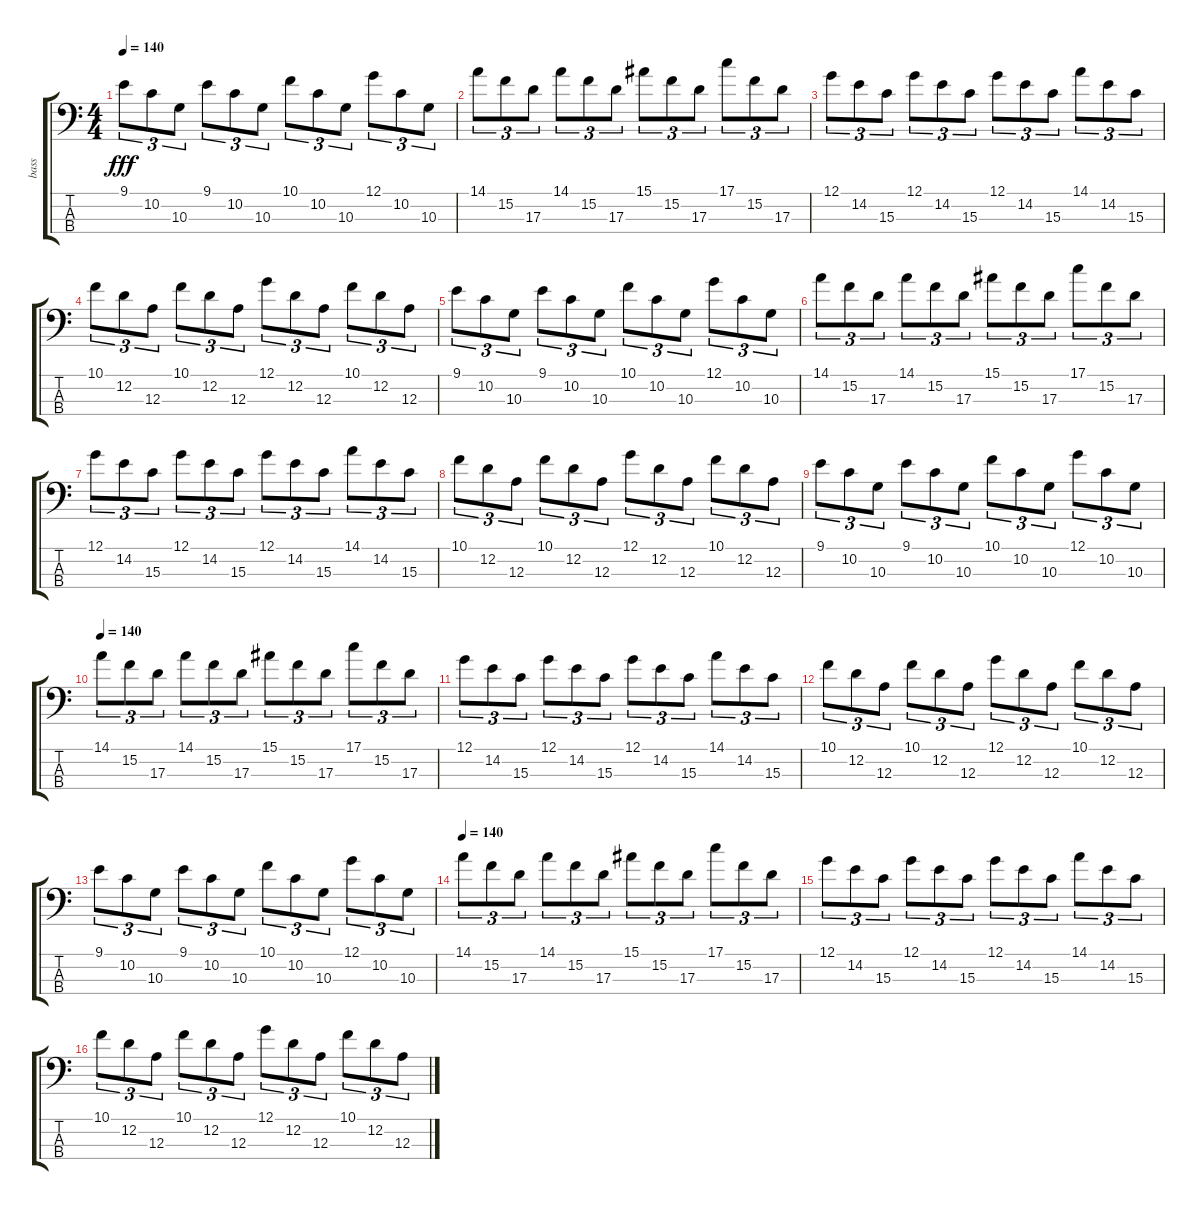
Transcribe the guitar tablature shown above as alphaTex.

\track ("bass" "bass") {instrument electricbassfinger}
\staff {score tabs}
\tuning (G2 D2 A1 D1) {hide}
\ts (4 4)
\tempo 140
\clef f4
\ks c
9.1.8{tu (3 2) dy fff} 10.2.8{tu (3 2)} 10.3.8{tu (3 2)} 9.1.8{tu (3 2)} 10.2.8{tu (3 2)} 10.3.8{tu (3 2)} 10.1.8{tu (3 2)} 10.2.8{tu (3 2)} 10.3.8{tu (3 2)} 12.1.8{tu (3 2)} 10.2.8{tu (3 2)} 10.3.8{tu (3 2)} |
14.1.8{tu (3 2)} 15.2.8{tu (3 2)} 17.3.8{tu (3 2)} 14.1.8{tu (3 2)} 15.2.8{tu (3 2)} 17.3.8{tu (3 2)} 15.1.8{tu (3 2)} 15.2.8{tu (3 2)} 17.3.8{tu (3 2)} 17.1.8{tu (3 2)} 15.2.8{tu (3 2)} 17.3.8{tu (3 2)} |
12.1.8{tu (3 2)} 14.2.8{tu (3 2)} 15.3.8{tu (3 2)} 12.1.8{tu (3 2)} 14.2.8{tu (3 2)} 15.3.8{tu (3 2)} 12.1.8{tu (3 2)} 14.2.8{tu (3 2)} 15.3.8{tu (3 2)} 14.1.8{tu (3 2)} 14.2.8{tu (3 2)} 15.3.8{tu (3 2)} |
10.1.8{tu (3 2)} 12.2.8{tu (3 2)} 12.3.8{tu (3 2)} 10.1.8{tu (3 2)} 12.2.8{tu (3 2)} 12.3.8{tu (3 2)} 12.1.8{tu (3 2)} 12.2.8{tu (3 2)} 12.3.8{tu (3 2)} 10.1.8{tu (3 2)} 12.2.8{tu (3 2)} 12.3.8{tu (3 2)} |
9.1.8{tu (3 2)} 10.2.8{tu (3 2)} 10.3.8{tu (3 2)} 9.1.8{tu (3 2)} 10.2.8{tu (3 2)} 10.3.8{tu (3 2)} 10.1.8{tu (3 2)} 10.2.8{tu (3 2)} 10.3.8{tu (3 2)} 12.1.8{tu (3 2)} 10.2.8{tu (3 2)} 10.3.8{tu (3 2)} |
14.1.8{tu (3 2)} 15.2.8{tu (3 2)} 17.3.8{tu (3 2)} 14.1.8{tu (3 2)} 15.2.8{tu (3 2)} 17.3.8{tu (3 2)} 15.1.8{tu (3 2)} 15.2.8{tu (3 2)} 17.3.8{tu (3 2)} 17.1.8{tu (3 2)} 15.2.8{tu (3 2)} 17.3.8{tu (3 2)} |
12.1.8{tu (3 2)} 14.2.8{tu (3 2)} 15.3.8{tu (3 2)} 12.1.8{tu (3 2)} 14.2.8{tu (3 2)} 15.3.8{tu (3 2)} 12.1.8{tu (3 2)} 14.2.8{tu (3 2)} 15.3.8{tu (3 2)} 14.1.8{tu (3 2)} 14.2.8{tu (3 2)} 15.3.8{tu (3 2)} |
10.1.8{tu (3 2)} 12.2.8{tu (3 2)} 12.3.8{tu (3 2)} 10.1.8{tu (3 2)} 12.2.8{tu (3 2)} 12.3.8{tu (3 2)} 12.1.8{tu (3 2)} 12.2.8{tu (3 2)} 12.3.8{tu (3 2)} 10.1.8{tu (3 2)} 12.2.8{tu (3 2)} 12.3.8{tu (3 2)} |
9.1.8{tu (3 2)} 10.2.8{tu (3 2)} 10.3.8{tu (3 2)} 9.1.8{tu (3 2)} 10.2.8{tu (3 2)} 10.3.8{tu (3 2)} 10.1.8{tu (3 2)} 10.2.8{tu (3 2)} 10.3.8{tu (3 2)} 12.1.8{tu (3 2)} 10.2.8{tu (3 2)} 10.3.8{tu (3 2)} |
\tempo 140
14.1.8{tu (3 2)} 15.2.8{tu (3 2)} 17.3.8{tu (3 2)} 14.1.8{tu (3 2)} 15.2.8{tu (3 2)} 17.3.8{tu (3 2)} 15.1.8{tu (3 2)} 15.2.8{tu (3 2)} 17.3.8{tu (3 2)} 17.1.8{tu (3 2)} 15.2.8{tu (3 2)} 17.3.8{tu (3 2)} |
12.1.8{tu (3 2)} 14.2.8{tu (3 2)} 15.3.8{tu (3 2)} 12.1.8{tu (3 2)} 14.2.8{tu (3 2)} 15.3.8{tu (3 2)} 12.1.8{tu (3 2)} 14.2.8{tu (3 2)} 15.3.8{tu (3 2)} 14.1.8{tu (3 2)} 14.2.8{tu (3 2)} 15.3.8{tu (3 2)} |
10.1.8{tu (3 2)} 12.2.8{tu (3 2)} 12.3.8{tu (3 2)} 10.1.8{tu (3 2)} 12.2.8{tu (3 2)} 12.3.8{tu (3 2)} 12.1.8{tu (3 2)} 12.2.8{tu (3 2)} 12.3.8{tu (3 2)} 10.1.8{tu (3 2)} 12.2.8{tu (3 2)} 12.3.8{tu (3 2)} |
9.1.8{tu (3 2)} 10.2.8{tu (3 2)} 10.3.8{tu (3 2)} 9.1.8{tu (3 2)} 10.2.8{tu (3 2)} 10.3.8{tu (3 2)} 10.1.8{tu (3 2)} 10.2.8{tu (3 2)} 10.3.8{tu (3 2)} 12.1.8{tu (3 2)} 10.2.8{tu (3 2)} 10.3.8{tu (3 2)} |
\tempo 140
14.1.8{tu (3 2)} 15.2.8{tu (3 2)} 17.3.8{tu (3 2)} 14.1.8{tu (3 2)} 15.2.8{tu (3 2)} 17.3.8{tu (3 2)} 15.1.8{tu (3 2)} 15.2.8{tu (3 2)} 17.3.8{tu (3 2)} 17.1.8{tu (3 2)} 15.2.8{tu (3 2)} 17.3.8{tu (3 2)} |
12.1.8{tu (3 2)} 14.2.8{tu (3 2)} 15.3.8{tu (3 2)} 12.1.8{tu (3 2)} 14.2.8{tu (3 2)} 15.3.8{tu (3 2)} 12.1.8{tu (3 2)} 14.2.8{tu (3 2)} 15.3.8{tu (3 2)} 14.1.8{tu (3 2)} 14.2.8{tu (3 2)} 15.3.8{tu (3 2)} |
10.1.8{tu (3 2)} 12.2.8{tu (3 2)} 12.3.8{tu (3 2)} 10.1.8{tu (3 2)} 12.2.8{tu (3 2)} 12.3.8{tu (3 2)} 12.1.8{tu (3 2)} 12.2.8{tu (3 2)} 12.3.8{tu (3 2)} 10.1.8{tu (3 2)} 12.2.8{tu (3 2)} 12.3.8{tu (3 2)}
